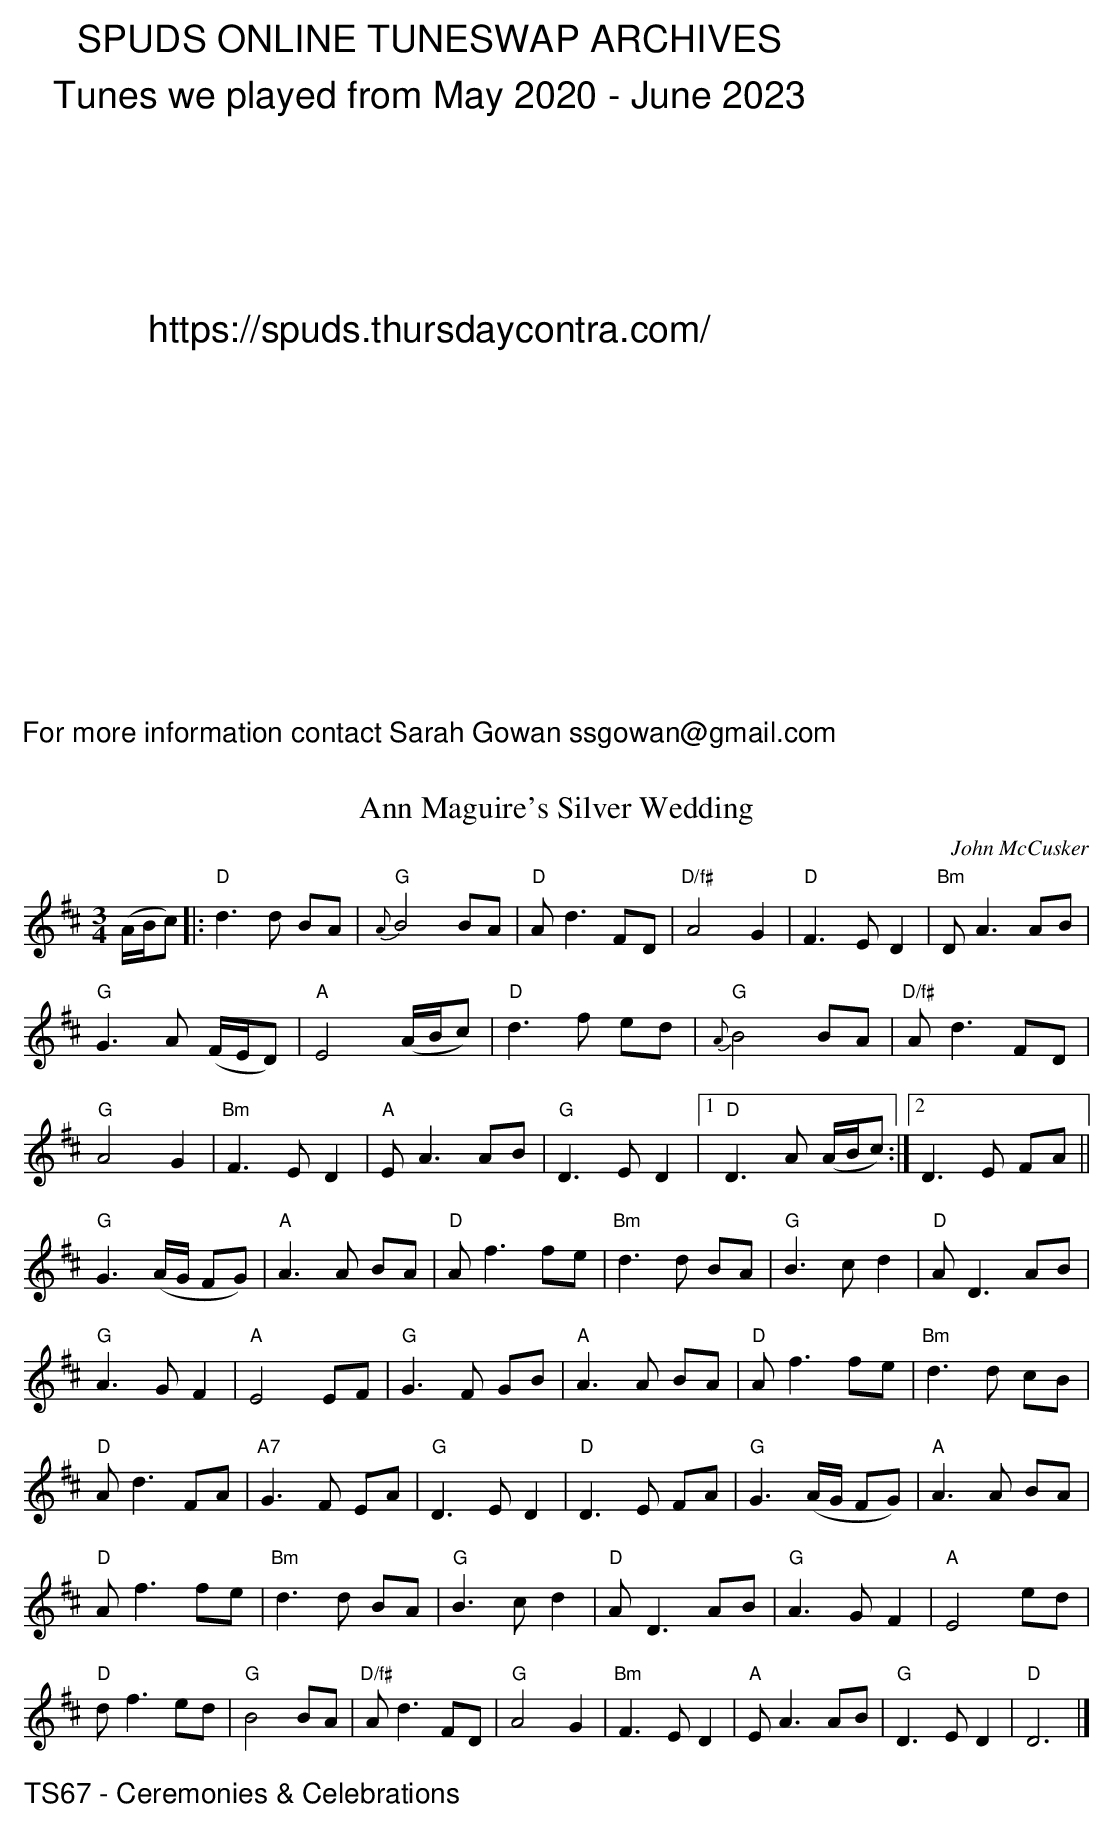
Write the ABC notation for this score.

X:1
T:Ann Maguire's Silver Wedding
C:John McCusker
M:3/4
L:1/8
K:D
(A/B/c)|:"D"d3 d BA|"G"{A}B4 BA|"D"A d3 FD|"D/f#"A4 G2|"D"F3 E D2|"Bm"D A3 AB|
"G"G3 A (F/E/D)|"A"E4 (A/B/c)|\
"D"d3 f ed|"G"{A}B4 BA|"D/f#"A d3 FD|
"G"A4 G2|"Bm"F3 E D2|"A"E A3 AB|"G"D3 ED2|1 "D"D3A (A/B/c):|2 D3 E FA||
"G"G3 (A/G/ FG)|"A" A3 A BA|"D"A f3 fe|"Bm"d3 d BA|"G" B3 c d2|"D"A D3 AB|
"G"A3 G F2|"A"E4 EF|\
"G"G3 F GB|"A"A3 A BA|"D"A f3 fe|"Bm"d3 d cB|
"D"A d3 FA|"A7" G3 F EA|"G"D3 ED2|"D"D3 E FA|\
"G"G3 (A/G/ FG)|"A"A3 A BA|
"D"A f3 fe|"Bm"d3 d BA|"G" B3 c d2|"D"A D3 AB|\
"G"A3 G F2|"A"E4 ed|
"D"d f3 ed|"G"B4 BA|"D/f#"A d3 FD|"G"A4 G2|"Bm" F3 ED2|"A"E A3AB|"G"D3 ED2|"D"D6|]
